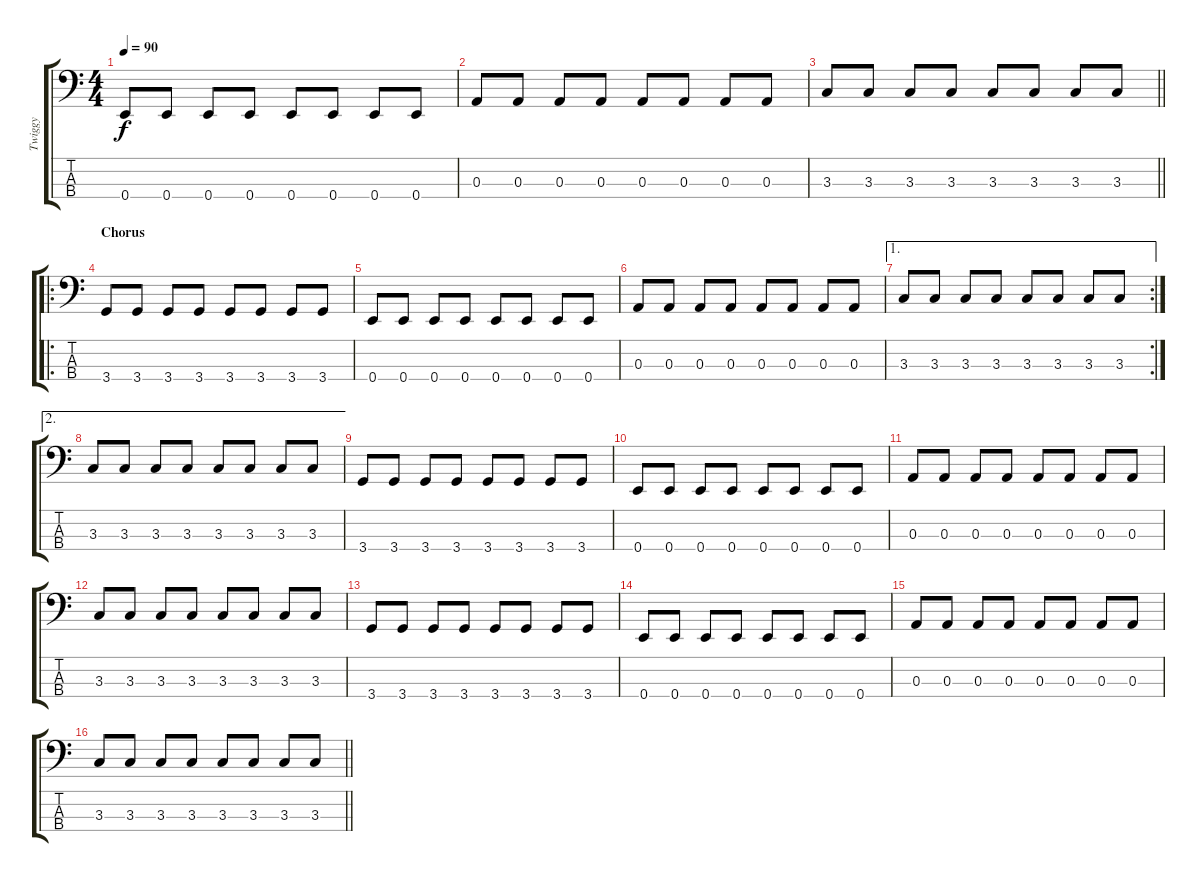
\track ("Twiggy" "Twiggy") {instrument electricbassfinger}
\staff {score tabs}
\tuning (G2 D2 A1 E1) {hide}
\ts (4 4)
\tempo 90
\clef f4
\ks c
0.4.8{dy f} 0.4.8 0.4.8 0.4.8 0.4.8 0.4.8 0.4.8 0.4.8 |
0.3.8 0.3.8 0.3.8 0.3.8 0.3.8 0.3.8 0.3.8 0.3.8 |
\barLineRight lightlight
3.3.8 3.3.8 3.3.8 3.3.8 3.3.8 3.3.8 3.3.8 3.3.8 |
\ro
\section ("" "Chorus")
3.4.8 3.4.8 3.4.8 3.4.8 3.4.8 3.4.8 3.4.8 3.4.8 |
0.4.8 0.4.8 0.4.8 0.4.8 0.4.8 0.4.8 0.4.8 0.4.8 |
0.3.8 0.3.8 0.3.8 0.3.8 0.3.8 0.3.8 0.3.8 0.3.8 |
\ae 1
\rc 2
3.3.8 3.3.8 3.3.8 3.3.8 3.3.8 3.3.8 3.3.8 3.3.8 |
\ae 2
3.3.8 3.3.8 3.3.8 3.3.8 3.3.8 3.3.8 3.3.8 3.3.8 |
3.4.8 3.4.8 3.4.8 3.4.8 3.4.8 3.4.8 3.4.8 3.4.8 |
0.4.8 0.4.8 0.4.8 0.4.8 0.4.8 0.4.8 0.4.8 0.4.8 |
0.3.8 0.3.8 0.3.8 0.3.8 0.3.8 0.3.8 0.3.8 0.3.8 |
3.3.8 3.3.8 3.3.8 3.3.8 3.3.8 3.3.8 3.3.8 3.3.8 |
3.4.8 3.4.8 3.4.8 3.4.8 3.4.8 3.4.8 3.4.8 3.4.8 |
0.4.8 0.4.8 0.4.8 0.4.8 0.4.8 0.4.8 0.4.8 0.4.8 |
0.3.8 0.3.8 0.3.8 0.3.8 0.3.8 0.3.8 0.3.8 0.3.8 |
\barLineRight lightlight
3.3.8 3.3.8 3.3.8 3.3.8 3.3.8 3.3.8 3.3.8 3.3.8
